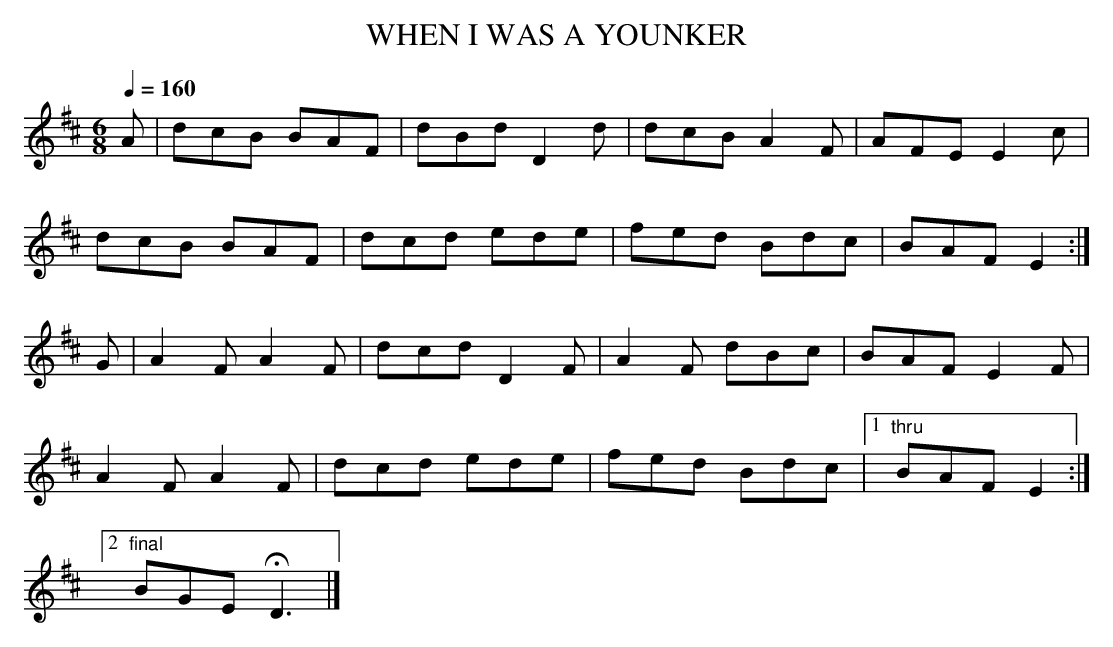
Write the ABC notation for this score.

X:1
T:WHEN I WAS A YOUNKER
Q:1/4=160
L:1/8
M:6/8
K:D
A|dcB BAF|dBd D2d|dcB A2F|AFE E2c|
dcB BAF|dcd ede|fed Bdc|BAF E2 :|
G|A2F A2F|dcd D2F|A2F dBc|BAF E2F|
A2F A2F|dcd ede|fed Bdc|1 "thru"BAF E2 :|
[2 "final"BGE HD3|]
